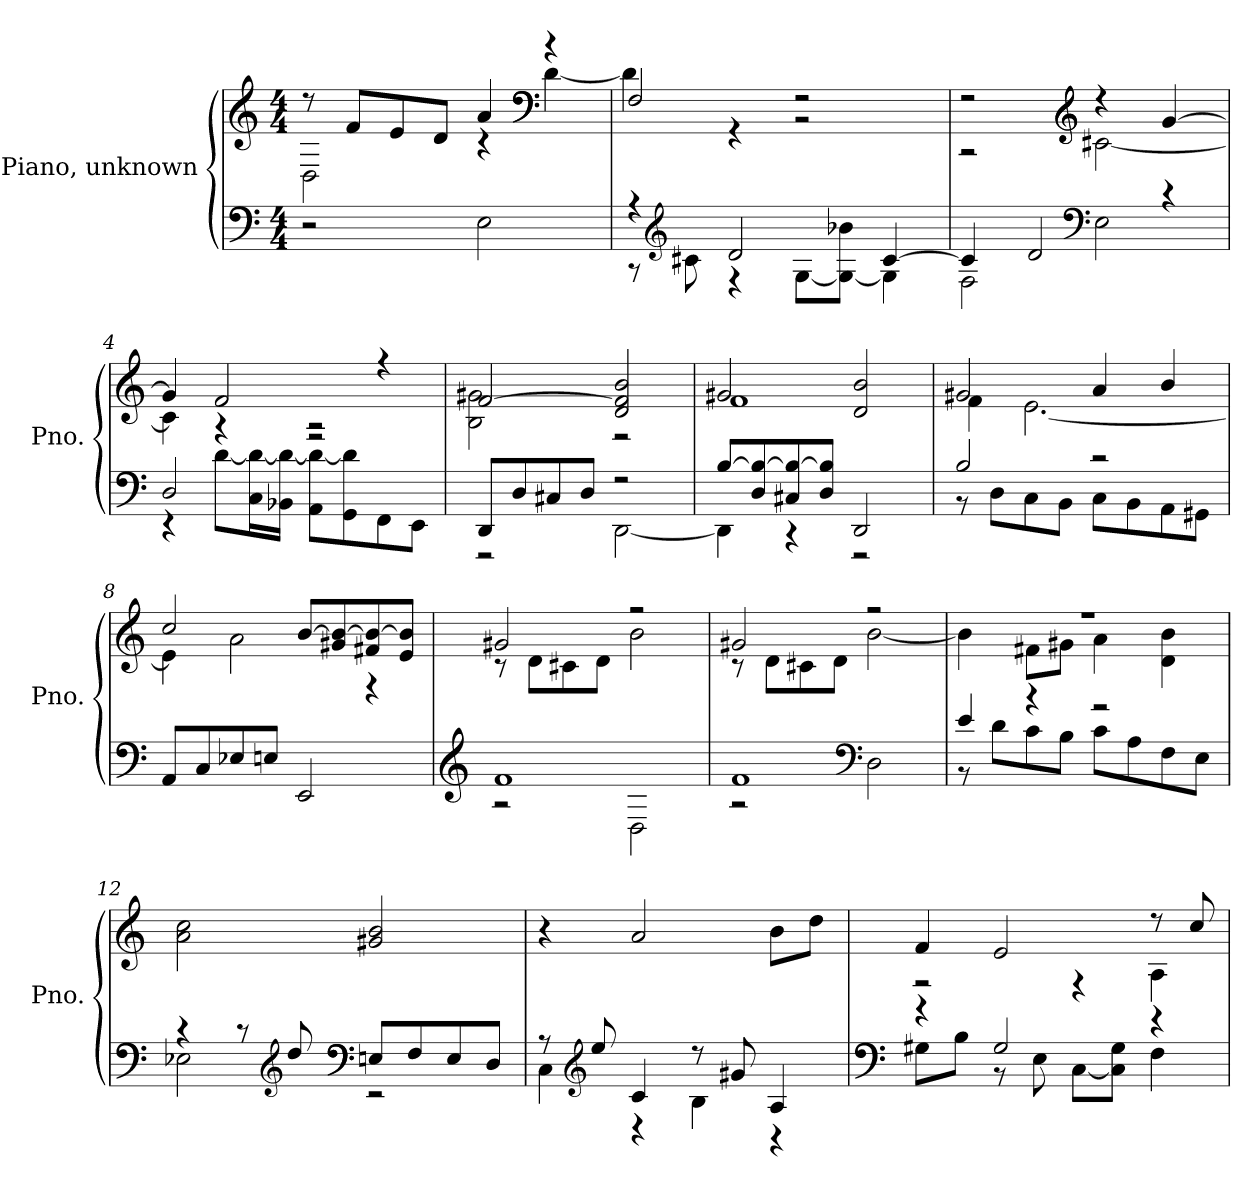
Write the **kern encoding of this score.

**kern	**kern
*part1	*part1
*staff2	*staff1
*I"Piano, unknown	*
*I'Pno.	*
*clefF4	*clefG2
*k[]	*k[]
*M4/4	*M4/4
*MM129	*MM129
=1	=1
*	*^
2r	8r	2D\
.	8f/L	.
.	8e/	.
.	8d/J	.
2E\	4a/	4r
*	*clefF4	*
.	4r	[4d\
=2	=2	=2
*^	*	*
4r	8r	2F/	4d\]
*clefG2	*	*	*
.	8c#X\	.	.
2d/	4r	.	4r
.	[8G\L	2r	2r
.	8G\_ 8b-X\J	.	.
[4c#/	4G\]	.	.
=3	=3	=3	=3
4c#/]	2F\	2r	2r
2d/	.	.	.
*clefF4	*	*clefG2	*
.	2E\	4r	[2c#X\
4r	.	[4g/	.
=4	=4	=4	=4
2D/	4r	4g/]	4c#\]
.	[8d\L	2f/	4r
.	16C\ 16d\_L	.	.
.	16BB-X\ 16d\_JJ	.	.
2r	8AA\ 8d\_L	.	2r
.	8GG\ 8d\]	.	.
.	8FF\	4r	.
.	8EE\J	.	.
!!LO:LB:g=z	!!
=5	=5	=5	=5
8DD/L	2r	[2f/	2B\ 2g#X\
8D/	.	.	.
8C#X/	.	.	.
8D/J	.	.	.
2r	[2DD\	2d/ 2f/] 2b/	2r
=6	=6	=6	=6
[8B/L	4DD\]	2g#X/	1f
8D/ 8B/_	.	.	.
8C#X/ 8B/_	4r	.	.
8D/ 8B/]J	.	.	.
2DD/	2r	2d/ 2b/	.
=7	=7	=7	=7
2B/	8r	2g#X/	4f\
.	8D\L	.	.
.	8C\	.	[2.e\
.	8BB\J	.	.
2r	8C\L	4a/	.
.	8BB\	.	.
.	8AA\	4b/	.
.	8GG#X\J	.	.
*v	*v	*	*
=8	=8	=8
8AA/L	2cc/	4e\]
8C/	.	.
8E-X/	.	2a\
8En/J	.	.
2EE/	[8b/L	.
.	8g#X/ 8b/_	.
.	8f#X/ 8b/_	4r
.	8e/ 8b/]J	.
!!LO:LB:g=z	!!
=9	=9	=9
*clefG2	*	*
*^	*	*
1f	2r	2g#X/	8r
.	.	.	8d\L
.	.	.	8c#X\
.	.	.	8d\J
.	2D\	2r	2b\
=10	=10	=10	=10
1f	2r	2g#X/	8r
.	.	.	8d\L
.	.	.	8c#X\
.	.	.	8d\J
*clefF4	*	*	*
.	2D\	2r	[2b\
=11	=11	=11	=11
4e/	8r	1r	4b\]
.	8d\L	.	.
4r	8c\	.	8f#X\L
.	8B\J	.	8g#X\J
2r	8c\L	.	4a\
.	8A\	.	.
.	8F\	.	4d\ 4b\
.	8E\J	.	.
*	*	*v	*v
=12	=12	=12
4r	2E-X\	2a\ 2cc\
8r	.	.
*clefG2	*	*
8dd/	.	.
*clefF4	*	*
8En/L	2r	2g#X/ 2b/
8F/	.	.
8E/	.	.
8D/J	.	.
!!LO:LB:g=z
=13	=13	=13
8r	4C\	4r
*clefG2	*	*
8ee/	.	.
4c/	4r	2a/
8r	4B\	.
8g#X/	.	.
4A/	4r	8b\L
.	.	8dd\J
=14	=14	=14
*clefF4	*	*
*	*	*^
4r	8G#X\L	4f/	2r
.	8B\J	.	.
2G#/	8r	2e/	.
.	8E\	.	.
.	[8C\L	.	4r
.	8C\] 8G#\J	.	.
4r	4F\	8r	4A\
.	.	8cc/	.
*v	*v	*	*
*	*v	*v
=	=
*-	*-
